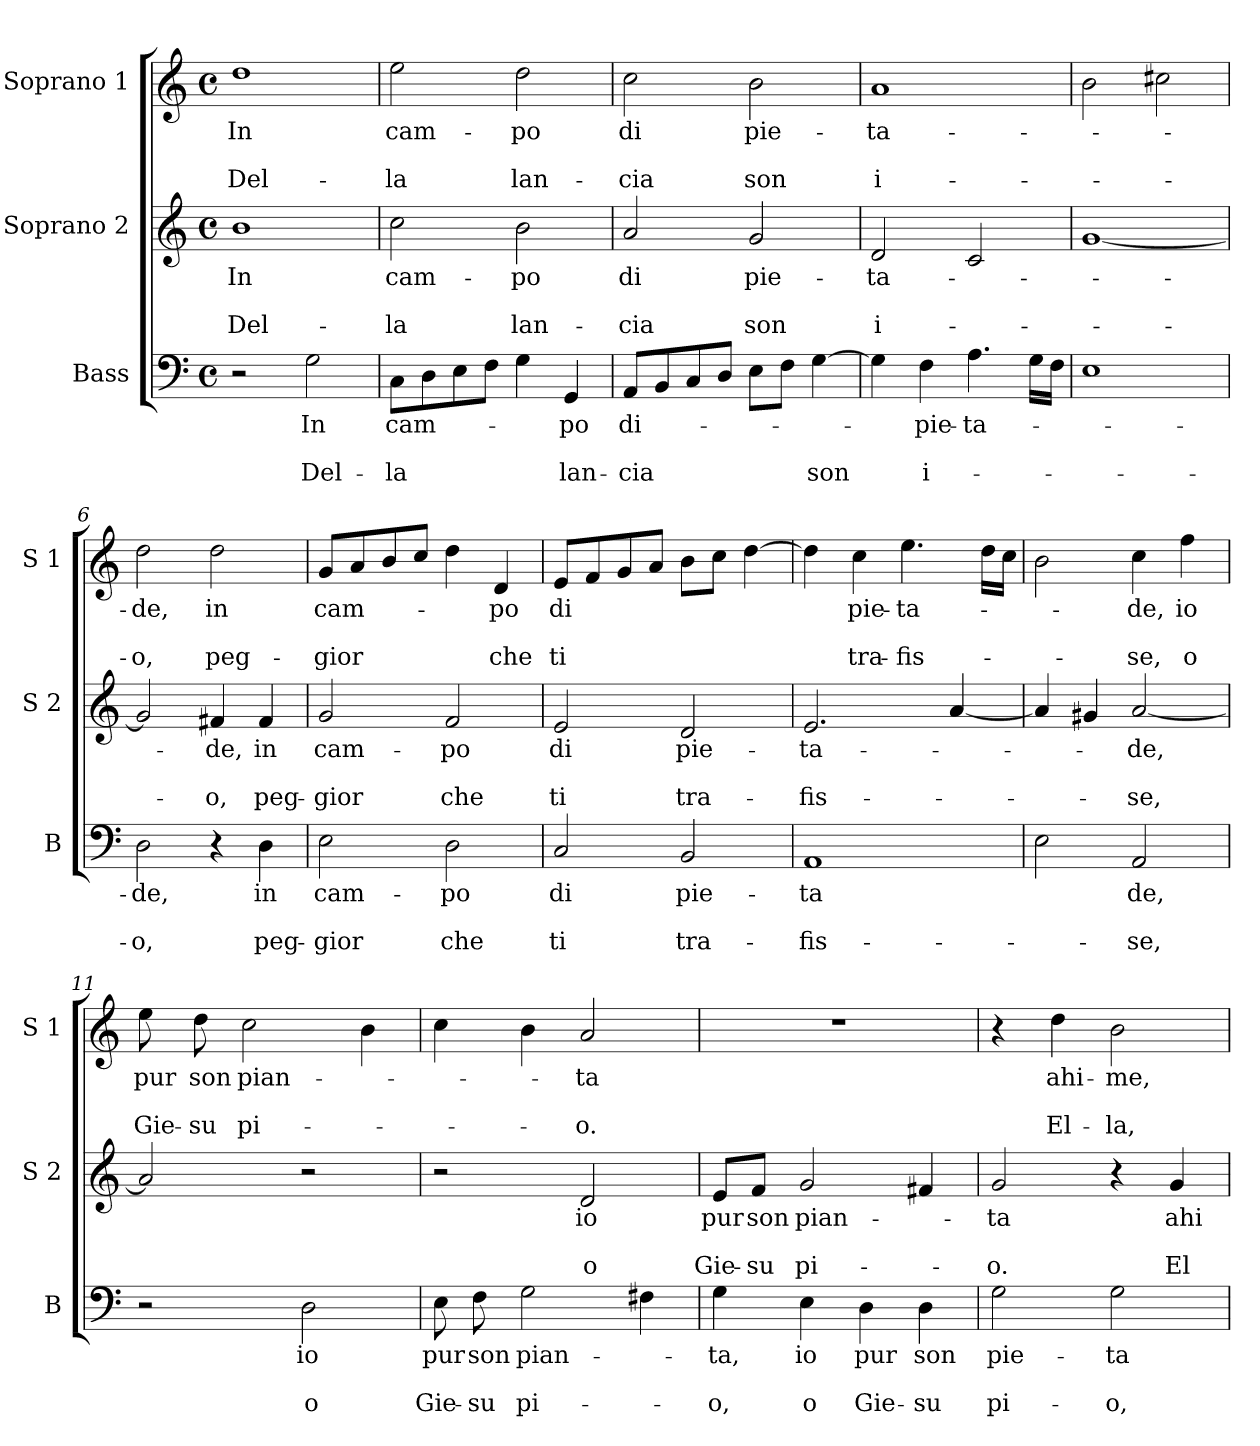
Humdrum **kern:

**kern	**text	**text	**text	**kern	**text	**text	**text	**kern	**text	**text	**text
*part3	*part3	*part3	*part3	*part2	*part2	*part2	*part2	*part1	*part1	*part1	*part1
*staff3	*staff3	*staff3	*staff3	*staff2	*staff2	*staff2	*staff2	*staff1	*staff1	*staff1	*staff1
*I"Bass	*	*	*	*I"Soprano 2	*	*	*	*I"Soprano 1	*	*	*
*I'B	*	*	*	*I'S 2	*	*	*	*I'S 1	*	*	*
*clefF4	*	*	*	*clefG2	*	*	*	*clefG2	*	*	*
*k[]	*	*	*	*k[]	*	*	*	*k[]	*	*	*
*C:	*	*	*	*C:	*	*	*	*C:	*	*	*
*M4/4	*	*	*	*M4/4	*	*	*	*M4/4	*	*	*
*met(c)	*	*	*	*met(c)	*	*	*	*met(c)	*	*	*
=1	=1	=1	=1	=1	=1	=1	=1	=1	=1	=1	=1
!	!	!	!	!	!LO:LY:b	!	!LO:LY:b	!	!LO:LY:b	!	!LO:LY:b
2r	.	.	.	1b	In	.	Del-	1dd	In	.	Del-
!	!LO:LY:b	!	!LO:LY:b	!	!	!	!	!	!	!	!
2G\	In	.	Del-	.	.	.	.	.	.	.	.
=2	=2	=2	=2	=2	=2	=2	=2	=2	=2	=2	=2
!	!LO:LY:b	!	!LO:LY:b	!	!LO:LY:b	!	!LO:LY:b	!	!LO:LY:b	!	!LO:LY:b
8C\L	cam-	.	-la	2cc\	cam-	.	-la	2ee\	cam-	.	-la
8D\	.	.	.	.	.	.	.	.	.	.	.
8E\	.	.	.	.	.	.	.	.	.	.	.
8F\J	.	.	.	.	.	.	.	.	.	.	.
!	!	!	!	!	!LO:LY:b	!	!LO:LY:b	!	!LO:LY:b	!	!LO:LY:b
4G\	.	.	.	2b\	-po	.	lan-	2dd\	-po	.	lan-
!	!LO:LY:b	!	!LO:LY:b	!	!	!	!	!	!	!	!
4GG/	-po	.	lan-	.	.	.	.	.	.	.	.
=3	=3	=3	=3	=3	=3	=3	=3	=3	=3	=3	=3
!	!LO:LY:b	!	!LO:LY:b	!	!LO:LY:b	!	!LO:LY:b	!	!LO:LY:b	!	!LO:LY:b
8AA/L	di-	.	-cia	2a/	di	.	-cia	2cc\	di	.	-cia
8BB/	.	.	.	.	.	.	.	.	.	.	.
8C/	.	.	.	.	.	.	.	.	.	.	.
8D/J	.	.	.	.	.	.	.	.	.	.	.
!	!	!	!	!	!LO:LY:b	!	!LO:LY:b	!	!LO:LY:b	!	!LO:LY:b
8E\L	.	.	.	2g/	pie-	.	son	2b\	pie-	.	son
8F\J	.	.	.	.	.	.	.	.	.	.	.
!	!	!	!LO:LY:b	!	!	!	!	!	!	!	!
[4G\	.	.	son	.	.	.	.	.	.	.	.
=4	=4	=4	=4	=4	=4	=4	=4	=4	=4	=4	=4
!	!	!	!	!	!LO:LY:b	!	!LO:LY:b	!	!LO:LY:b	!	!LO:LY:b
4G\]	.	.	.	2d/	-ta-	.	i-	1a	-ta-	.	i-
!	!LO:LY:b	!	!LO:LY:b	!	!	!	!	!	!	!	!
4F\	-pie-	.	i-	.	.	.	.	.	.	.	.
!	!LO:LY:b	!	!	!	!	!	!	!	!	!	!
4.A\	-ta-	.	.	2c/	.	.	.	.	.	.	.
16G\LL	.	.	.	.	.	.	.	.	.	.	.
16F\JJ	.	.	.	.	.	.	.	.	.	.	.
=5	=5	=5	=5	=5	=5	=5	=5	=5	=5	=5	=5
1E	.	.	.	[1g	.	.	.	2b\	.	.	.
.	.	.	.	.	.	.	.	2cc#X\	.	.	.
!!LO:LB:g=z
=6	=6	=6	=6	=6	=6	=6	=6	=6	=6	=6	=6
!	!LO:LY:b	!	!LO:LY:b	!	!	!	!	!	!LO:LY:b	!	!LO:LY:b
2D\	-de,	.	-o,	2g/]	.	.	.	2dd\	-de,	.	-o,
!	!	!	!	!	!LO:LY:b	!	!LO:LY:b	!	!LO:LY:b	!	!LO:LY:b
4r	.	.	.	4f#X/	-de,	.	-o,	2dd\	in	.	peg-
!	!LO:LY:b	!	!LO:LY:b	!	!LO:LY:b	!	!LO:LY:b	!	!	!	!
4D\	in	.	peg-	4f#/	in	.	peg-	.	.	.	.
=7	=7	=7	=7	=7	=7	=7	=7	=7	=7	=7	=7
!	!LO:LY:b	!	!LO:LY:b	!	!LO:LY:b	!	!LO:LY:b	!	!LO:LY:b	!	!LO:LY:b
2E\	cam-	.	-gior	2g/	cam-	.	-gior	8g/L	cam-	.	-gior
.	.	.	.	.	.	.	.	8a/	.	.	.
.	.	.	.	.	.	.	.	8b/	.	.	.
.	.	.	.	.	.	.	.	8cc/J	.	.	.
!	!LO:LY:b	!	!LO:LY:b	!	!LO:LY:b	!	!LO:LY:b	!	!	!	!
2D\	-po	.	che	2f/	-po	.	che	4dd\	.	.	.
!	!	!	!	!	!	!	!	!	!LO:LY:b	!	!LO:LY:b
.	.	.	.	.	.	.	.	4d/	-po	.	che
=8	=8	=8	=8	=8	=8	=8	=8	=8	=8	=8	=8
!	!LO:LY:b	!	!LO:LY:b	!	!LO:LY:b	!	!LO:LY:b	!	!LO:LY:b	!	!LO:LY:b
2C/	di	.	ti	2e/	di	.	ti	8e/L	di	.	ti
.	.	.	.	.	.	.	.	8f/	.	.	.
.	.	.	.	.	.	.	.	8g/	.	.	.
.	.	.	.	.	.	.	.	8a/J	.	.	.
!	!LO:LY:b	!	!LO:LY:b	!	!LO:LY:b	!	!LO:LY:b	!	!	!	!
2BB/	pie-	.	tra-	2d/	pie-	.	tra-	8b\L	.	.	.
.	.	.	.	.	.	.	.	8cc\J	.	.	.
.	.	.	.	.	.	.	.	[4dd\	.	.	.
=9	=9	=9	=9	=9	=9	=9	=9	=9	=9	=9	=9
!	!LO:LY:b	!	!LO:LY:b	!	!LO:LY:b	!	!LO:LY:b	!	!	!	!
1AA	-ta	.	-fis-	2.e/	-ta-	.	-fis-	4dd\]	.	.	.
!	!	!	!	!	!	!	!	!	!LO:LY:b	!	!LO:LY:b
.	.	.	.	.	.	.	.	4cc\	pie-	.	tra-
!	!	!	!	!	!	!	!	!	!LO:LY:b	!	!LO:LY:b
.	.	.	.	.	.	.	.	4.ee\	-ta-	.	-fis-
.	.	.	.	[4a/	.	.	.	.	.	.	.
.	.	.	.	.	.	.	.	16dd\LL	.	.	.
.	.	.	.	.	.	.	.	16cc\JJ	.	.	.
=10	=10	=10	=10	=10	=10	=10	=10	=10	=10	=10	=10
2E\	.	.	.	4a/]	.	.	.	2b\	.	.	.
.	.	.	.	4g#X/	.	.	.	.	.	.	.
!	!LO:LY:b	!	!LO:LY:b	!	!LO:LY:b	!	!LO:LY:b	!	!LO:LY:b	!	!LO:LY:b
2AA/	de,	.	-se,	[2a/	-de,	.	-se,	4cc\	-de,	.	-se,
!	!	!	!	!	!	!	!	!	!LO:LY:b	!	!LO:LY:b
.	.	.	.	.	.	.	.	4ff\	io	.	o
!!LO:LB:g=z
=11	=11	=11	=11	=11	=11	=11	=11	=11	=11	=11	=11
!	!	!	!	!	!	!	!	!	!LO:LY:b	!	!LO:LY:b
2r	.	.	.	2a/]	.	.	.	8ee\	pur	.	Gie-
!	!	!	!	!	!	!	!	!	!LO:LY:b	!	!LO:LY:b
.	.	.	.	.	.	.	.	8dd\	son	.	-su
!	!	!	!	!	!	!	!	!	!LO:LY:b	!	!LO:LY:b
.	.	.	.	.	.	.	.	2cc\	pian-	.	pi-
!	!LO:LY:b	!	!LO:LY:b	!	!	!	!	!	!	!	!
2D\	io	.	o	2r	.	.	.	.	.	.	.
.	.	.	.	.	.	.	.	4b\	.	.	.
=12	=12	=12	=12	=12	=12	=12	=12	=12	=12	=12	=12
!	!LO:LY:b	!	!LO:LY:b	!	!	!	!	!	!	!	!
8E\	pur	.	Gie-	2r	.	.	.	4cc\	.	.	.
!	!LO:LY:b	!	!LO:LY:b	!	!	!	!	!	!	!	!
8F\	son	.	-su	.	.	.	.	.	.	.	.
!	!LO:LY:b	!	!LO:LY:b	!	!	!	!	!	!	!	!
2G\	pian-	.	pi-	.	.	.	.	4b\	.	.	.
!	!	!	!	!	!LO:LY:b	!	!LO:LY:b	!	!LO:LY:b	!	!LO:LY:b
.	.	.	.	2d/	io	.	o	2a/	-ta	.	-o.
4F#X\	.	.	.	.	.	.	.	.	.	.	.
=13	=13	=13	=13	=13	=13	=13	=13	=13	=13	=13	=13
!	!LO:LY:b	!	!LO:LY:b	!	!LO:LY:b	!	!LO:LY:b	!	!	!	!
4G\	-ta,	.	-o,	8e/L	pur	.	Gie-	1r	.	.	.
!	!	!	!	!	!LO:LY:b	!	!LO:LY:b	!	!	!	!
.	.	.	.	8f/J	son	.	-su	.	.	.	.
!	!LO:LY:b	!	!LO:LY:b	!	!LO:LY:b	!	!LO:LY:b	!	!	!	!
4E\	io	.	o	2g/	pian-	.	pi-	.	.	.	.
!	!LO:LY:b	!	!LO:LY:b	!	!	!	!	!	!	!	!
4D\	pur	.	Gie-	.	.	.	.	.	.	.	.
!	!LO:LY:b	!	!LO:LY:b	!	!	!	!	!	!	!	!
4D\	son	.	-su	4f#X/	.	.	.	.	.	.	.
=14	=14	=14	=14	=14	=14	=14	=14	=14	=14	=14	=14
!	!LO:LY:b	!	!LO:LY:b	!	!LO:LY:b	!	!LO:LY:b	!	!	!	!
2G\	pie-	.	pi-	2g/	-ta	.	-o.	4r	.	.	.
!	!	!	!	!	!	!	!	!	!LO:LY:b	!	!LO:LY:b
.	.	.	.	.	.	.	.	4dd\	ahi-	.	El-
!	!LO:LY:b	!	!LO:LY:b	!	!	!	!	!	!LO:LY:b	!	!LO:LY:b
2G\	-ta	.	-o,	4r	.	.	.	2b\	-me,	.	-la,
!	!	!	!	!	!LO:LY:b	!	!LO:LY:b	!	!	!	!
.	.	.	.	4g/	ahi-	.	El-	.	.	.	.
=	=	=	=	=	=	=	=	=	=	=	=
*-	*-	*-	*-	*-	*-	*-	*-	*-	*-	*-	*-
